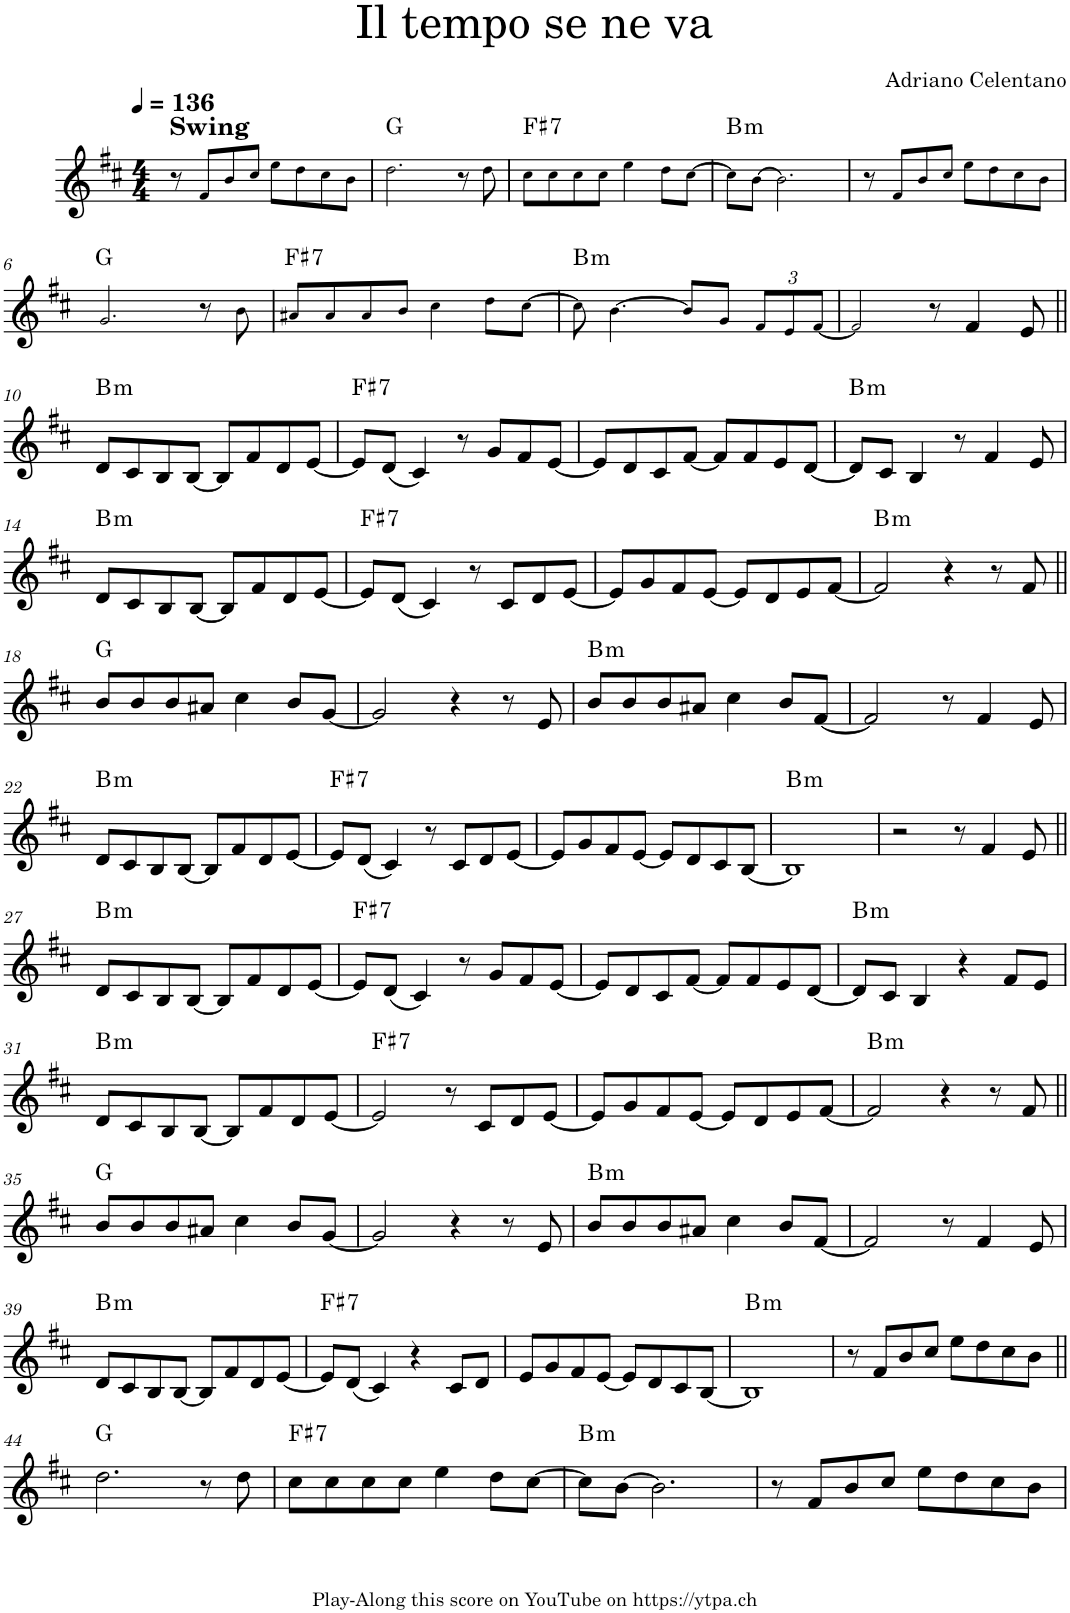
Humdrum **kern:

**kern	**harte
*part1	*part1
*staff1	*
*I"Piano	*
*I'Pno.	*
*clefG2	*
*k[f#c#]	*
*M4/4	*
*MM136	*
=1	=1
!LO:TX:a:B:t=Swing	!
8r	.
8f#!/L	.
8b!/	.
8cc#!/J	.
8ee!\L	.
8dd!\	.
8cc#!\	.
8b!\J	.
=2	=2
2.dd!\	G:maj
8r	.
8dd!\	.
=3	=3
!	!LO:H:kt=7
8cc#!\L	F#:7
8cc#!\	.
8cc#!\	.
8cc#!\J	.
4ee!\	.
8dd!\L	.
[8cc#!\J	.
=4	=4
!	!LO:H:kt=m
8cc#!\L]	B:min
[8b!\J	.
2.b!\]	.
=5	=5
8r	.
8f#!/L	.
8b!/	.
8cc#!/J	.
8ee!\L	.
8dd!\	.
8cc#!\	.
8b!\J	.
!!LO:LB:g=z
=6	=6
2.g!/	G:maj
8r	.
8b!\	.
=7	=7
!	!LO:H:kt=7
8a#X!/L	F#:7
8a#!/	.
8a#!/	.
8b!/J	.
4cc#!\	.
8dd!\L	.
[8cc#!\J	.
=8	=8
!	!LO:H:kt=m
8cc#!\]	B:min
[4.b!\	.
8b!/L]	.
8g!/J	.
*Xbrackettup	*
12f#!/L	.
12e!/	.
[12f#!/J	.
=9	=9
2f#!/]	.
8r	.
4f#/	.
8e/	.
!!LO:LB:g=z
=10||	=10||
!	!LO:H:kt=m
8d/L	B:min
8c#/	.
8B/	.
[8B/J	.
8B/L]	.
8f#/	.
8d/	.
[8e/J	.
=11	=11
!	!LO:H:kt=7
8e/L]	F#:7
(8d/J	.
4c#/)	.
8r	.
8g/L	.
8f#/	.
[8e/J	.
=12	=12
8e/L]	.
8d/	.
8c#/	.
[8f#/J	.
8f#/L]	.
8f#/	.
8e/	.
[8d/J	.
=13	=13
!	!LO:H:kt=m
8d/L]	B:min
8c#/J	.
4B/	.
8r	.
4f#/	.
8e/	.
!!LO:LB:g=z
=14	=14
!	!LO:H:kt=m
8d/L	B:min
8c#/	.
8B/	.
[8B/J	.
8B/L]	.
8f#/	.
8d/	.
[8e/J	.
=15	=15
!	!LO:H:kt=7
8e/L]	F#:7
(8d/J	.
4c#/)	.
8r	.
8c#/L	.
8d/	.
[8e/J	.
=16	=16
8e/L]	.
8g/	.
8f#/	.
[8e/J	.
8e/L]	.
8d/	.
8e/	.
[8f#/J	.
=17	=17
!	!LO:H:kt=m
2f#/]	B:min
4r	.
8r	.
8f#/	.
!!LO:LB:g=z
=18||	=18||
8b/L	G:maj
8b/	.
8b/	.
8a#X/J	.
4cc#\	.
8b/L	.
[8g/J	.
=19	=19
2g/]	.
4r	.
8r	.
8e/	.
=20	=20
!	!LO:H:kt=m
8b/L	B:min
8b/	.
8b/	.
8a#X/J	.
4cc#\	.
8b/L	.
[8f#/J	.
=21	=21
2f#/]	.
8r	.
4f#/	.
8e/	.
!!LO:LB:g=z
=22	=22
!	!LO:H:kt=m
8d/L	B:min
8c#/	.
8B/	.
[8B/J	.
8B/L]	.
8f#/	.
8d/	.
[8e/J	.
=23	=23
!	!LO:H:kt=7
8e/L]	F#:7
(8d/J	.
4c#/)	.
8r	.
8c#/L	.
8d/	.
[8e/J	.
=24	=24
8e/L]	.
8g/	.
8f#/	.
[8e/J	.
8e/L]	.
8d/	.
8c#/	.
[8B/J	.
=25	=25
!	!LO:H:kt=m
1B]	B:min
=26	=26
2r	.
8r	.
4f#/	.
8e/	.
!!LO:LB:g=z
=27||	=27||
!	!LO:H:kt=m
8d/L	B:min
8c#/	.
8B/	.
[8B/J	.
8B/L]	.
8f#/	.
8d/	.
[8e/J	.
=28	=28
!	!LO:H:kt=7
8e/L]	F#:7
(8d/J	.
4c#/)	.
8r	.
8g/L	.
8f#/	.
[8e/J	.
=29	=29
8e/L]	.
8d/	.
8c#/	.
[8f#/J	.
8f#/L]	.
8f#/	.
8e/	.
[8d/J	.
=30	=30
!	!LO:H:kt=m
8d/L]	B:min
8c#/J	.
4B/	.
4r	.
8f#/L	.
8e/J	.
!!LO:LB:g=z
=31	=31
!	!LO:H:kt=m
8d/L	B:min
8c#/	.
8B/	.
[8B/J	.
8B/L]	.
8f#/	.
8d/	.
[8e/J	.
=32	=32
!	!LO:H:kt=7
2e/]	F#:7
8r	.
8c#/L	.
8d/	.
[8e/J	.
=33	=33
8e/L]	.
8g/	.
8f#/	.
[8e/J	.
8e/L]	.
8d/	.
8e/	.
[8f#/J	.
=34	=34
!	!LO:H:kt=m
2f#/]	B:min
4r	.
8r	.
8f#/	.
!!LO:LB:g=z
=35||	=35||
8b/L	G:maj
8b/	.
8b/	.
8a#X/J	.
4cc#\	.
8b/L	.
[8g/J	.
=36	=36
2g/]	.
4r	.
8r	.
8e/	.
=37	=37
!	!LO:H:kt=m
8b/L	B:min
8b/	.
8b/	.
8a#X/J	.
4cc#\	.
8b/L	.
[8f#/J	.
=38	=38
2f#/]	.
8r	.
4f#/	.
8e/	.
!!LO:LB:g=z
=39	=39
!	!LO:H:kt=m
8d/L	B:min
8c#/	.
8B/	.
[8B/J	.
8B/L]	.
8f#/	.
8d/	.
[8e/J	.
=40	=40
!	!LO:H:kt=7
8e/L]	F#:7
(8d/J	.
4c#/)	.
4r	.
8c#/L	.
8d/J	.
=41	=41
8e/L	.
8g/	.
8f#/	.
[8e/J	.
8e/L]	.
8d/	.
8c#/	.
[8B/J	.
=42	=42
!	!LO:H:kt=m
1B]	B:min
=43	=43
8r	.
8f#/L	.
8b/	.
8cc#/J	.
8ee\L	.
8dd\	.
8cc#\	.
8b\J	.
!!LO:LB:g=z
=44||	=44||
2.dd\	G:maj
8r	.
8dd\	.
=45	=45
!	!LO:H:kt=7
8cc#\L	F#:7
8cc#\	.
8cc#\	.
8cc#\J	.
4ee\	.
8dd\L	.
[8cc#\J	.
=46	=46
!	!LO:H:kt=m
8cc#\L]	B:min
[8b\J	.
2.b\]	.
=47	=47
8r	.
8f#/L	.
8b/	.
8cc#/J	.
8ee\L	.
8dd\	.
8cc#\	.
8b\J	.
=	=
*-	*-
